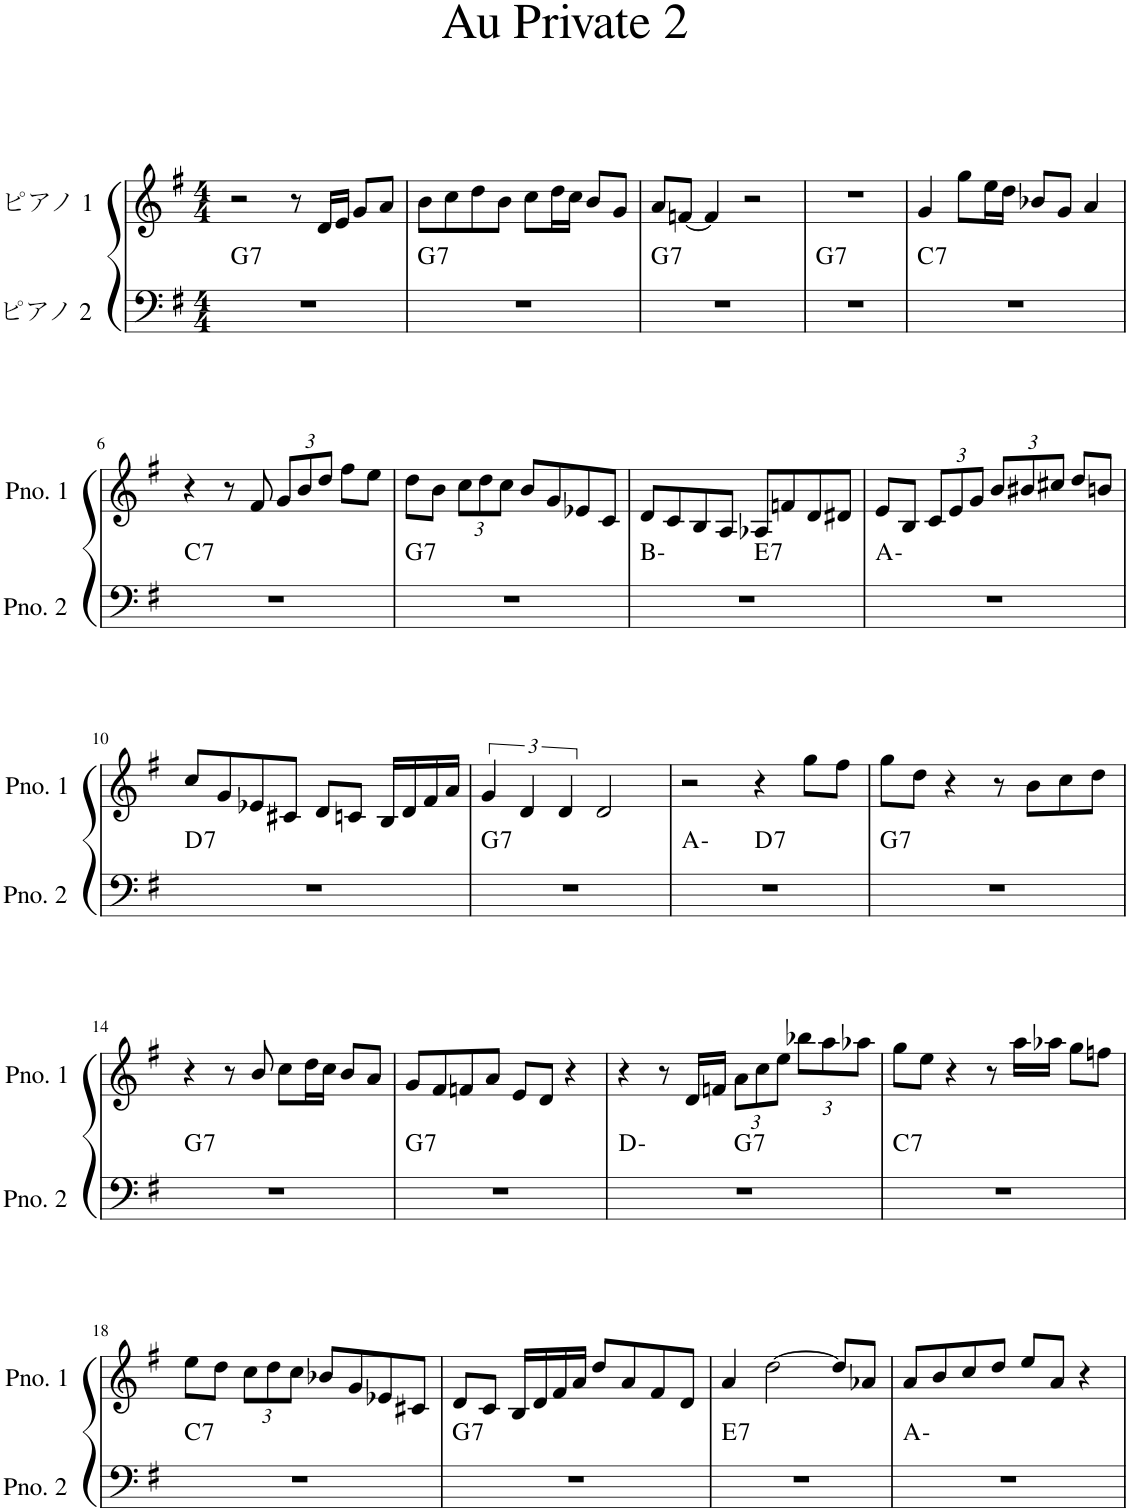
**kern	**harte	**kern
*part2	*part2	*part1
*staff2	*	*staff1
*I"ピアノ 2	*	*I"ピアノ 1
*clefF4	*	*clefG2
*k[f#]	*	*k[f#]
*M4/4	*	*M4/4
=1	=1	=1
!	!LO:H:kt=7	!
1r	G:7	2r
.	.	8r
.	.	16d/LL
.	.	16e/JJ
.	.	8g/L
.	.	8a/J
=2	=2	=2
!	!LO:H:kt=7	!
1r	G:7	8b\L
.	.	8cc\
.	.	8dd\
.	.	8b\J
.	.	8cc\L
.	.	16dd\L
.	.	16cc\JJ
.	.	8b/L
.	.	8g/J
=3	=3	=3
!	!LO:H:kt=7	!
1r	G:7	8a/L
.	.	[8fn/J
.	.	4f/]
.	.	2r
=4	=4	=4
!	!LO:H:kt=7	!
1r	G:7	1r
=5	=5	=5
!	!LO:H:kt=7	!
1r	C:7	4g/
.	.	8gg\L
.	.	16ee\L
.	.	16dd\JJ
.	.	8b-X/L
.	.	8g/J
.	.	4a/
!!LO:LB:g=z
=6	=6	=6
!	!LO:H:kt=7	!
1r	C:7	4r
.	.	8r
.	.	8f#/
*	*	*Xbrackettup
.	.	12g/L
.	.	12b/
.	.	12dd/J
.	.	8ff#\L
.	.	8ee\J
=7	=7	=7
!	!LO:H:kt=7	!
1r	G:7	8dd\L
.	.	8b\J
.	.	12cc\L
.	.	12dd\
.	.	12cc\J
.	.	8b/L
.	.	8g/
.	.	8e-X/
.	.	8c/J
=8	=8	=8
*^	*	*
1r	2ryy	B:min	8d/L
.	.	.	8c/
.	.	.	8B/
.	.	.	8A/J
!	!	!LO:H:kt=7	!
.	2ryy	E:7	8A-X/L
.	.	.	8fn/
.	.	.	8d/
.	.	.	8d#X/J
*v	*v	*	*
=9	=9	=9
1r	A:min	8e/L
.	.	8B/J
.	.	12c/L
.	.	12e/
.	.	12g/J
.	.	12b/L
.	.	12b#X/
.	.	12cc#X/J
.	.	8dd/L
.	.	8bn/J
!!LO:LB:g=z
=10	=10	=10
!	!LO:H:kt=7	!
1r	D:7	8cc/L
.	.	8g/
.	.	8e-X/
.	.	8c#X/J
.	.	8d/L
.	.	8cn/J
.	.	16B/LL
.	.	16d/
.	.	16f#/
.	.	16a/JJ
=11	=11	=11
*	*	*brackettup
!	!LO:H:kt=7	!
1r	G:7	6g/
.	.	6d/
.	.	6d/
.	.	2d/
=12	=12	=12
*^	*	*
1r	2ryy	A:min	2r
!	!	!LO:H:kt=7	!
.	2ryy	D:7	4r
.	.	.	8gg\L
.	.	.	8ff#\J
=13	=13	=13	=13
!	!	!LO:H:kt=7	!
*v	*v	*	*
1r	G:7	8gg\L
.	.	8dd\J
.	.	4r
.	.	8r
.	.	8b\L
.	.	8cc\
.	.	8dd\J
!!LO:LB:g=z
=14	=14	=14
!	!LO:H:kt=7	!
1r	G:7	4r
.	.	8r
.	.	8b/
.	.	8cc\L
.	.	16dd\L
.	.	16cc\JJ
.	.	8b/L
.	.	8a/J
=15	=15	=15
!	!LO:H:kt=7	!
1r	G:7	8g/L
.	.	8f#/
.	.	8fn/
.	.	8a/J
.	.	8e/L
.	.	8d/J
.	.	4r
=16	=16	=16
*^	*	*
1r	2ryy	D:min	4r
.	.	.	8r
.	.	.	16d/LL
.	.	.	16fn/JJ
*	*	*	*Xbrackettup
!	!	!LO:H:kt=7	!
.	2ryy	G:7	12a\L
.	.	.	12cc\
.	.	.	12ee\J
.	.	.	12bb-X\L
.	.	.	12aa\
.	.	.	12aa-X\J
=17	=17	=17	=17
!	!	!LO:H:kt=7	!
*v	*v	*	*
1r	C:7	8gg\L
.	.	8ee\J
.	.	4r
.	.	8r
.	.	16aa\LL
.	.	16aa-X\JJ
.	.	8gg\L
.	.	8ffn\J
!!LO:LB:g=z
=18	=18	=18
!	!LO:H:kt=7	!
1r	C:7	8ee\L
.	.	8dd\J
.	.	12cc\L
.	.	12dd\
.	.	12cc\J
.	.	8b-X/L
.	.	8g/
.	.	8e-X/
.	.	8c#X/J
=19	=19	=19
!	!LO:H:kt=7	!
1r	G:7	8d/L
.	.	8c/J
.	.	16B/LL
.	.	16d/
.	.	16f#/
.	.	16a/JJ
.	.	8dd/L
.	.	8a/
.	.	8f#/
.	.	8d/J
=20	=20	=20
!	!LO:H:kt=7	!
1r	E:7	4a/
.	.	[2dd\
.	.	8dd/L]
.	.	8a-X/J
=21	=21	=21
1r	A:min	8a/L
.	.	8b/
.	.	8cc/
.	.	8dd/J
.	.	8ee/L
.	.	8a/J
.	.	4r
=	=	=
*-	*-	*-
